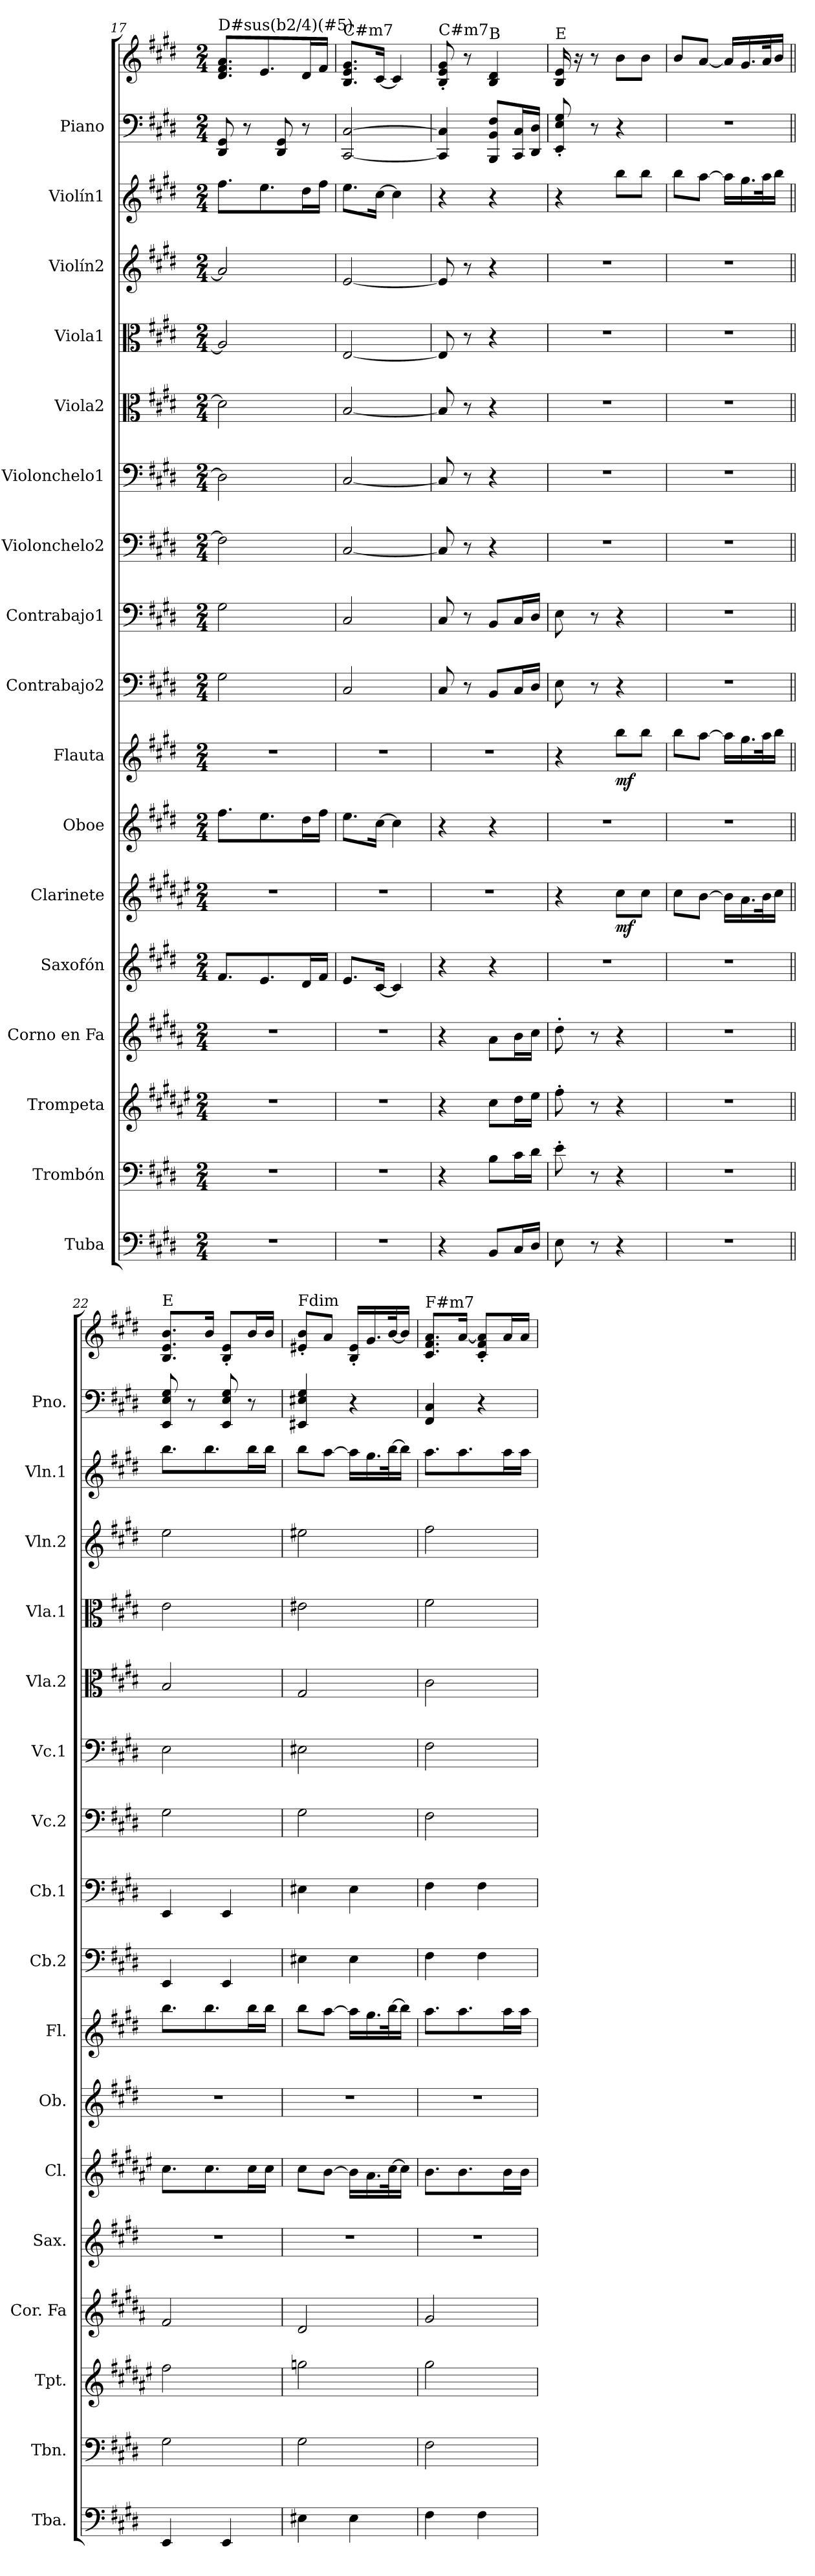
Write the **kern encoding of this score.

**kern	**kern	**kern	**kern	**kern	**kern	**dynam	**kern	**kern	**dynam	**kern	**kern	**kern	**kern	**kern	**kern	**kern	**kern	**kern	**kern
*part17	*part16	*part15	*part14	*part13	*part12	*part12	*part11	*part10	*part10	*part9	*part8	*part7	*part6	*part5	*part4	*part3	*part2	*part1	*part1
*staff18	*staff17	*staff16	*staff15	*staff14	*staff13	*staff13	*staff12	*staff11	*staff11	*staff10	*staff9	*staff8	*staff7	*staff6	*staff5	*staff4	*staff3	*staff2	*staff1
*I"Tuba	*I"Trombón	*I"Trompeta	*I"Corno en Fa	*I"Saxofón	*I"Clarinete	*	*I"Oboe	*I"Flauta	*	*I"Contrabajo2	*I"Contrabajo1	*I"Violonchelo2	*I"Violonchelo1	*I"Viola2	*I"Viola1	*I"Violín2	*I"Violín1	*I"Piano	*
*I'Tba.	*I'Tbn.	*I'Tpt.	*I'Cor. Fa	*I'Sax.	*I'Cl.	*	*I'Ob.	*I'Fl.	*	*I'Cb.2	*I'Cb.1	*I'Vc.2	*I'Vc.1	*I'Vla.2	*I'Vla.1	*I'Vln.2	*I'Vln.1	*I'Pno.	*
*clefF4	*clefF4	*clefG2	*clefG2	*clefG2	*clefG2	*	*clefG2	*clefG2	*	*clefF4	*clefF4	*clefF4	*clefF4	*clefC3	*clefC3	*clefG2	*clefG2	*clefF4	*clefG2
*	*	*ITrd1c2	*ITrd4c7	*ITrd8c14	*ITrd1c2	*	*	*	*	*ITrd7c12	*ITrd7c12	*	*	*	*	*	*	*	*
*k[f#c#g#d#]	*k[f#c#g#d#]	*k[f#c#g#d#]	*k[f#c#g#d#]	*k[f#c#g#d#]	*k[f#c#g#d#]	*	*k[f#c#g#d#]	*k[f#c#g#d#]	*	*k[f#c#g#d#]	*k[f#c#g#d#]	*k[f#c#g#d#]	*k[f#c#g#d#]	*k[f#c#g#d#]	*k[f#c#g#d#]	*k[f#c#g#d#]	*k[f#c#g#d#]	*k[f#c#g#d#]	*k[f#c#g#d#]
*M2/4	*M2/4	*M2/4	*M2/4	*M2/4	*M2/4	*	*M2/4	*M2/4	*	*M2/4	*M2/4	*M2/4	*M2/4	*M2/4	*M2/4	*M2/4	*M2/4	*M2/4	*M2/4
=17	=17	=17	=17	=17	=17	=17	=17	=17	=17	=17	=17	=17	=17	=17	=17	=17	=17	=17	=17
!	!	!	!	!	!	!	!	!	!	!	!	!	!	!	!	!	!	!	!LO:TX:a:t=D#sus(b2/4)(#5)
2r	2r	2r	2r	8.F#/L	2r	.	8.ff#\L	2r	.	2GG#\	2GG#\	2F#\]	2D#\]	2d#\]	2A/]	2a/]	8.ff#\L	8DD#/ 8GG#/	8.d#/ 8.f#/ 8.a/L
.	.	.	.	.	.	.	.	.	.	.	.	.	.	.	.	.	.	8r	.
.	.	.	.	8.E/	.	.	8.ee\	.	.	.	.	.	.	.	.	.	8.ee\	.	8.e/
.	.	.	.	.	.	.	.	.	.	.	.	.	.	.	.	.	.	8DD#/ 8GG#/	.
.	.	.	.	16D#/L	.	.	16dd#\L	.	.	.	.	.	.	.	.	.	16dd#\L	8r	16d#/L
.	.	.	.	16F#/JJ	.	.	16ff#\JJ	.	.	.	.	.	.	.	.	.	16ff#\JJ	.	16f#/JJ
!!LO:PB:g=z
=18	=18	=18	=18	=18	=18	=18	=18	=18	=18	=18	=18	=18	=18	=18	=18	=18	=18	=18	=18
!	!	!	!	!	!	!	!	!	!	!	!	!	!	!	!	!	!	!	!LO:TX:a:t=C#m7
2r	2r	2r	2r	8.E/L	2r	.	8.ee\L	2r	.	2CC#/	2CC#/	[2C#/	[2C#/	[2B/	[2E/	[2e/	8.ee\L	[2CC#/ [2C#/	8.B/ 8.e/ 8.g#/L
.	.	.	.	[16C#/Jk	.	.	[16cc#\Jk	.	.	.	.	.	.	.	.	.	[16cc#\Jk	.	[16c#/Jk
.	.	.	.	4C#/]	.	.	4cc#\]	.	.	.	.	.	.	.	.	.	4cc#\]	.	4c#/]
=19	=19	=19	=19	=19	=19	=19	=19	=19	=19	=19	=19	=19	=19	=19	=19	=19	=19	=19	=19
!	!	!	!	!	!	!	!	!	!	!	!	!	!	!	!	!	!	!	!LO:TX:a:t=C#m7
4r	4r	4r	4r	4r	2r	.	4r	2r	.	8CC#/	8CC#/	8C#/]	8C#/]	8B/]	8E/]	8e/]	4r	4CC#/] 4C#/]	8B/' 8e/' 8g#/'
.	.	.	.	.	.	.	.	.	.	8r	8r	8r	8r	8r	8r	8r	.	.	8r
!	!	!	!	!	!	!	!	!	!	!	!	!	!	!	!	!	!	!	!LO:TX:a:t=B
8BB/L	8B\L	8b\L	8d#\L	4r	.	.	4r	.	.	8BBB/L	8BBB/L	4r	4r	4r	4r	4r	4r	8BBB/ 8BB/ 8F#/L	4B/ 4d#/
16C#/L	16c#\L	16cc#\L	16e\L	.	.	.	.	.	.	16CC#/L	16CC#/L	.	.	.	.	.	.	16CC#/ 16C#/L	.
16D#/JJ	16d#\JJ	16dd#\JJ	16f#\JJ	.	.	.	.	.	.	16DD#/JJ	16DD#/JJ	.	.	.	.	.	.	16DD#/ 16D#/JJ	.
=20	=20	=20	=20	=20	=20	=20	=20	=20	=20	=20	=20	=20	=20	=20	=20	=20	=20	=20	=20
!	!	!	!	!	!	!	!	!	!	!	!	!	!	!	!	!	!	!	!LO:TX:a:t=E
8E\	8e'\	8ee'\	8g#'\	2r	4r	.	2r	4r	.	8EE\	8EE\	2r	2r	2r	2r	2r	4r	8EE/' 8E/' 8G#/'	16B/ 16e/
.	.	.	.	.	.	.	.	.	.	.	.	.	.	.	.	.	.	.	16r
8r	8r	8r	8r	.	.	.	.	.	.	8r	8r	.	.	.	.	.	.	8r	8r
!	!	!	!	!	!	!LO:DY:b	!	!	!LO:DY:b	!	!	!	!	!	!	!	!	!	!
4r	4r	4r	4r	.	8b\L	mf	.	8bb\L	mf	4r	4r	.	.	.	.	.	8bb\L	4r	8b\L
.	.	.	.	.	8b\J	.	.	8bb\J	.	.	.	.	.	.	.	.	8bb\J	.	8b\J
=21	=21	=21	=21	=21	=21	=21	=21	=21	=21	=21	=21	=21	=21	=21	=21	=21	=21	=21	=21
2r	2r	2r	2r	2r	8b\L	.	2r	8bb\L	.	2r	2r	2r	2r	2r	2r	2r	8bb\L	2r	8b/L
.	.	.	.	.	[8a\J	.	.	[8aa\J	.	.	.	.	.	.	.	.	[8aa\J	.	[8a/J
.	.	.	.	.	16a\LL]	.	.	16aa\LL]	.	.	.	.	.	.	.	.	16aa\LL]	.	16a/LL]
.	.	.	.	.	16.g#\	.	.	16.gg#\	.	.	.	.	.	.	.	.	16.gg#\	.	16.g#/
.	.	.	.	.	32a\K	.	.	32aa\K	.	.	.	.	.	.	.	.	32aa\K	.	32a/K
.	.	.	.	.	16b\JJ	.	.	16bb\JJ	.	.	.	.	.	.	.	.	16bb\JJ	.	16b/JJ
=22||	=22||	=22||	=22||	=22||	=22||	=22||	=22||	=22||	=22||	=22||	=22||	=22||	=22||	=22||	=22||	=22||	=22||	=22||	=22||
!	!	!	!	!	!	!	!	!	!	!	!	!	!	!	!	!	!	!	!LO:TX:a:t=E
4EE/	2G#\	2ee\	2B/	2r	8.b\L	.	2r	8.bb\L	.	4EEE/	4EEE/	2G#\	2E\	2B/	2e\	2ee\	8.bb\L	8EE/ 8E/ 8G#/	8.B/ 8.e/ 8.b/L
.	.	.	.	.	.	.	.	.	.	.	.	.	.	.	.	.	.	8r	.
.	.	.	.	.	8.b\	.	.	8.bb\	.	.	.	.	.	.	.	.	8.bb\	.	16b/Jk
4EE/	.	.	.	.	.	.	.	.	.	4EEE/	4EEE/	.	.	.	.	.	.	8EE/ 8E/ 8G#/	8B/' 8e/'L
.	.	.	.	.	16b\L	.	.	16bb\L	.	.	.	.	.	.	.	.	16bb\L	8r	16b/L
.	.	.	.	.	16b\JJ	.	.	16bb\JJ	.	.	.	.	.	.	.	.	16bb\JJ	.	16b/JJ
=23	=23	=23	=23	=23	=23	=23	=23	=23	=23	=23	=23	=23	=23	=23	=23	=23	=23	=23	=23
!	!	!	!	!	!	!	!	!	!	!	!	!	!	!	!	!	!	!	!LO:TX:a:t=Fdim
4E#X\	2G#\	2ffn\	2G#/	2r	8b\L	.	2r	8bb\L	.	4EE#X\	4EE#X\	2G#\	2E#X\	2G#/	2e#X\	2ee#X\	8bb\L	4EE#X/ 4E#X/ 4G#/	8e#X/' 8b/'L
.	.	.	.	.	[8a\J	.	.	[8aa\J	.	.	.	.	.	.	.	.	[8aa\J	.	8a/J
4E#\	.	.	.	.	16a\LL]	.	.	16aa\LL]	.	4EE#\	4EE#\	.	.	.	.	.	16aa\LL]	4r	16B/' 16e#/'LL
.	.	.	.	.	16.g#\	.	.	16.gg#\	.	.	.	.	.	.	.	.	16.gg#\	.	16.g#/
.	.	.	.	.	[32b\K	.	.	[32bb\K	.	.	.	.	.	.	.	.	[32bb\K	.	[32b/K
.	.	.	.	.	16b\JJ]	.	.	16bb\JJ]	.	.	.	.	.	.	.	.	16bb\JJ]	.	16b/JJ]
=24	=24	=24	=24	=24	=24	=24	=24	=24	=24	=24	=24	=24	=24	=24	=24	=24	=24	=24	=24
!	!	!	!	!	!	!	!	!	!	!	!	!	!	!	!	!	!	!	!LO:TX:a:t=F#m7
4F#\	2F#\	2ff#\	2c#/	2r	8.a\L	.	2r	8.aa\L	.	4FF#\	4FF#\	2F#\	2F#\	2c#\	2f#\	2ff#\	8.aa\L	4FF#/ 4C#/	8.c#/ 8.f#/ 8.a/L
.	.	.	.	.	8.a\	.	.	8.aa\	.	.	.	.	.	.	.	.	8.aa\	.	[16a/Jk
4F#\	.	.	.	.	.	.	.	.	.	4FF#\	4FF#\	.	.	.	.	.	.	4r	8c#/' 8f#/' 8a/]'L
.	.	.	.	.	16a\L	.	.	16aa\L	.	.	.	.	.	.	.	.	16aa\L	.	16a/L
.	.	.	.	.	16a\JJ	.	.	16aa\JJ	.	.	.	.	.	.	.	.	16aa\JJ	.	16a/JJ
=	=	=	=	=	=	=	=	=	=	=	=	=	=	=	=	=	=	=	=
*-	*-	*-	*-	*-	*-	*-	*-	*-	*-	*-	*-	*-	*-	*-	*-	*-	*-	*-	*-
